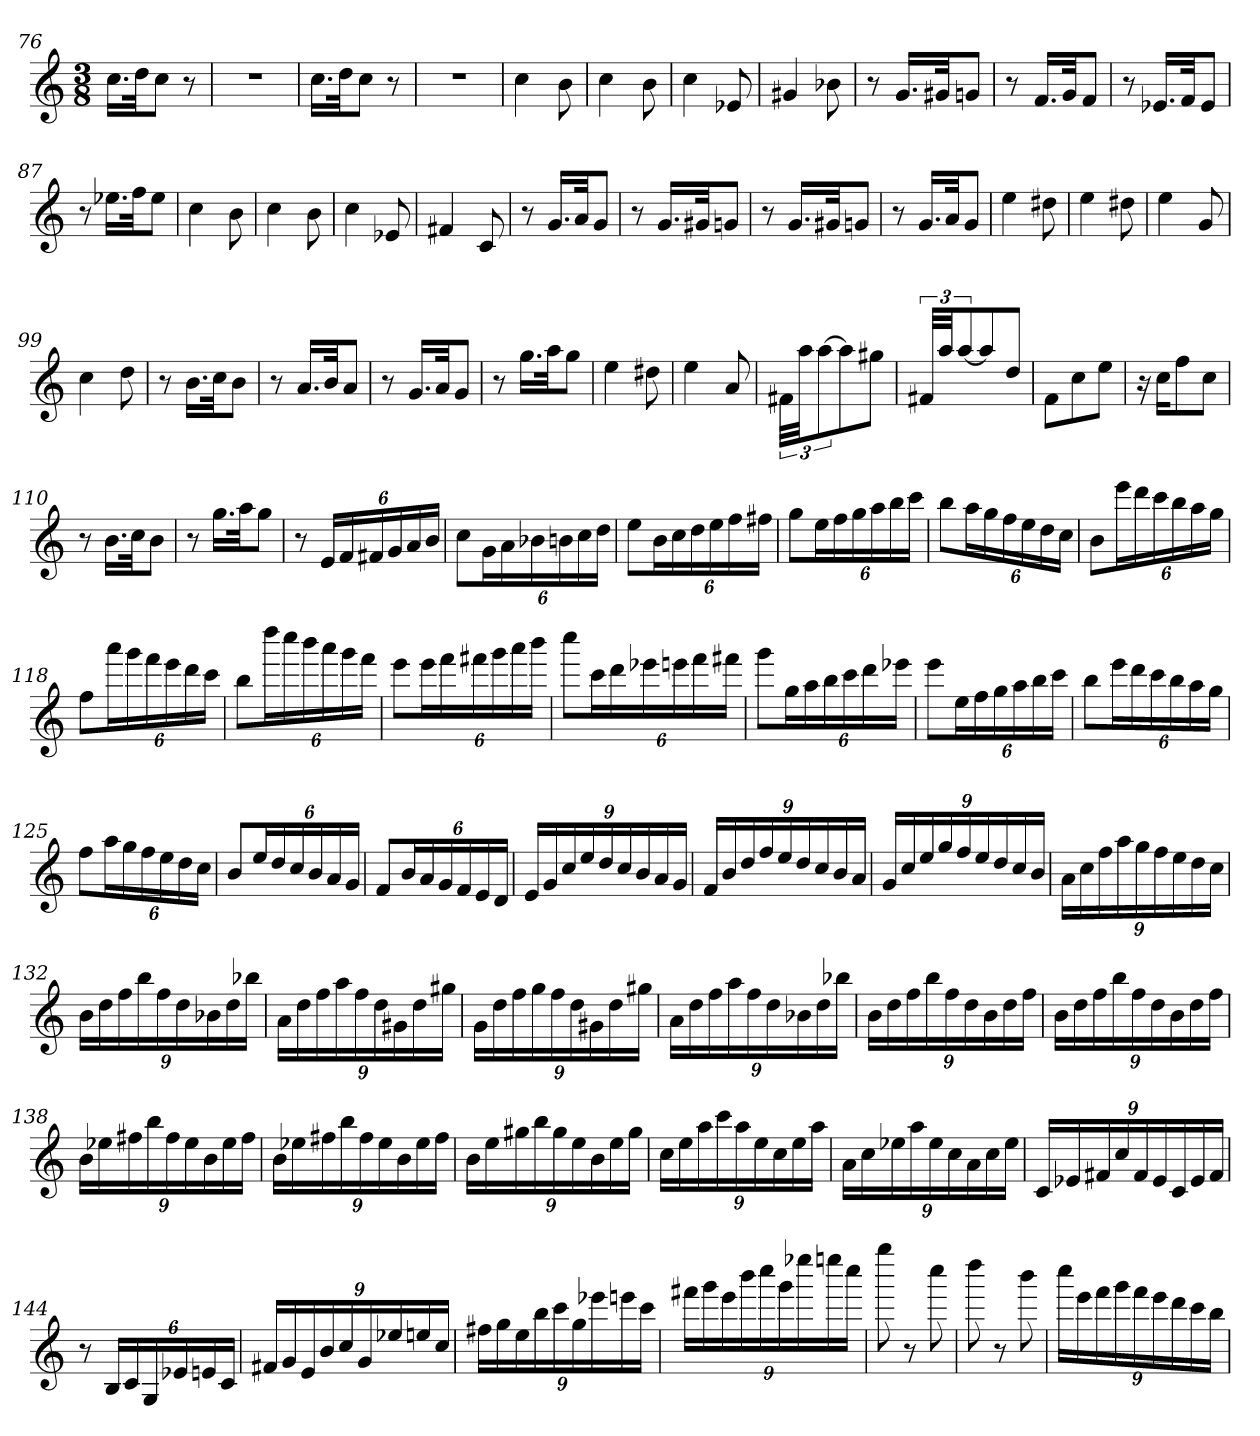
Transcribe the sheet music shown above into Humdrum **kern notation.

**kern
*part1
*staff1
*clefG2
*k[]
*C:
*M3/8
=76
16.cc\LL
32dd\Jk
8cc\J
8r
=77
4.r
=78
16.cc\LL
32dd\Jk
8cc\J
8r
=79
4.r
=80
4cc
8b
=81
4cc
8b
=82
4cc
8e-X
=83
4g#X
8b-X
=84
8r
16.g/LL
32g#X/Jk
8gn/J
=85
8r
16.f/LL
32g/Jk
8f/J
=86
8r
16.e-X/LL
32f/Jk
8e-/J
=87
8r
16.ee-X\LL
32ff\Jk
8ee-\J
=88
4cc
8b
=89
4cc
8b
=90
4cc
8e-X
=91
4f#X
8c
=92
8r
16.g/LL
32a/Jk
8g/J
=93
8r
16.g/LL
32g#X/Jk
8gn/J
=94
8r
16.g/LL
32g#X/Jk
8gn/J
=95
8r
16.g/LL
32a/Jk
8g/J
=96
4ee
8dd#X
=97
4ee
8dd#X
=98
4ee
8g
=99
4cc
8dd
=100
8r
16.b\LL
32cc\Jk
8b\J
=101
8r
16.a/LL
32b/Jk
8a/J
=102
8r
16.g/LL
32a/Jk
8g/J
=103
8r
16.gg\LL
32aa\Jk
8gg\J
=104
4ee
8dd#X
=105
4ee
8a
=106
48f#X\LLL
48aa\JJ
[12aa\
8aa\]
8gg#X\J
=107
48f#X/LLL
48aa/JJ
[12aa/
8aa/]
8dd/J
=108
8f\L
8cc\
8ee\J
=109
16r
16cc\KL
8ff\
8cc\J
=110
8r
16.b\LL
32cc\Jk
8b\J
=111
8r
16.gg\LL
32aa\Jk
8gg\J
=112
8r
24e/LL
24f/
24f#X/
24g/
24a/
24b/JJ
=113
8cc\L
24g\L
24a\
24b-X\
24bn\
24cc\
24dd\JJ
=114
8ee\L
24b\L
24cc\
24dd\
24ee\
24ff\
24ff#X\JJ
=115
8gg\L
24ee\L
24ff\
24gg\
24aa\
24bb\
24ccc\JJ
=116
8bb\L
24aa\L
24gg\
24ff\
24ee\
24dd\
24cc\JJ
=117
8b\L
24eee\L
24ddd\
24ccc\
24bb\
24aa\
24gg\JJ
=118
8ff\L
24aaa\L
24ggg\
24fff\
24eee\
24ddd\
24ccc\JJ
=119
8bb\L
24dddd\L
24cccc\
24bbb\
24aaa\
24ggg\
24fff\JJ
=120
8eee\L
24eee\L
24fff\
24fff#X\
24ggg\
24aaa\
24bbb\JJ
=121
8cccc\L
24ccc\L
24ddd\
24eee-X\
24eeen\
24fff\
24fff#X\JJ
=122
8ggg\L
24gg\L
24aa\
24bb\
24ccc\
24ddd\
24eee-X\JJ
=123
8eee\L
24ee\L
24ff\
24gg\
24aa\
24bb\
24ccc\JJ
=124
8bb\L
24eee\L
24ddd\
24ccc\
24bb\
24aa\
24gg\JJ
=125
8ff\L
24aa\L
24gg\
24ff\
24ee\
24dd\
24cc\JJ
=126
8b/L
24ee/L
24dd/
24cc/
24b/
24a/
24g/JJ
=127
8f/L
24b/L
24a/
24g/
24f/
24e/
24d/JJ
=128
24e/LL
24g/
24cc/
24ee/
24dd/
24cc/
24b/
24a/
24g/JJ
=129
24f/LL
24b/
24dd/
24ff/
24ee/
24dd/
24cc/
24b/
24a/JJ
=130
24g/LL
24cc/
24ee/
24gg/
24ff/
24ee/
24dd/
24cc/
24b/JJ
=131
24a\LL
24cc\
24ff\
24aa\
24gg\
24ff\
24ee\
24dd\
24cc\JJ
=132
24b\LL
24dd\
24ff\
24bb\
24ff\
24dd\
24b-X\
24dd\
24bb-X\JJ
=133
24a\LL
24dd\
24ff\
24aa\
24ff\
24dd\
24g#X\
24dd\
24gg#X\JJ
=134
24g\LL
24dd\
24ff\
24gg\
24ff\
24dd\
24g#X\
24dd\
24gg#X\JJ
=135
24a\LL
24dd\
24ff\
24aa\
24ff\
24dd\
24b-X\
24dd\
24bb-X\JJ
=136
24b\LL
24dd\
24ff\
24bb\
24ff\
24dd\
24b\
24dd\
24ff\JJ
=137
24b\LL
24dd\
24ff\
24bb\
24ff\
24dd\
24b\
24dd\
24ff\JJ
=138
24b\LL
24ee-X\
24ff#X\
24bb\
24ff#\
24ee-\
24b\
24ee-\
24ff#\JJ
=139
24b\LL
24ee-X\
24ff#X\
24bb\
24ff#\
24ee-\
24b\
24ee-\
24ff#\JJ
=140
24b\LL
24ee\
24gg#X\
24bb\
24gg#\
24ee\
24b\
24ee\
24gg#\JJ
=141
24cc\LL
24ee\
24aa\
24ccc\
24aa\
24ee\
24cc\
24ee\
24aa\JJ
=142
24a\LL
24cc\
24ee-X\
24aa\
24ee-\
24cc\
24a\
24cc\
24ee-\JJ
=143
24c/LL
24e-X/
24f#X/
24cc/
24f#/
24e-/
24c/
24e-/
24f#/JJ
=144
8r
24B/LL
24c/
24G/
24e-X/
24en/
24c/JJ
=145
24f#X/LL
24g/
24e/
24b/
24cc/
24g/
24ee-X/
24een/
24cc/JJ
=146
24ff#X\LL
24gg\
24ee\
24bb\
24ccc\
24gg\
24eee-X\
24eeen\
24ccc\JJ
=147
24fff#X\LL
24ggg\
24eee\
24bbb\
24cccc\
24ggg\
24eeee-X\
24eeeen\
24cccc\JJ
=148
8gggg
8r
8cccc
=149
8dddd
8r
8bbb
=150
24cccc\LL
24eee\
24fff\
24ggg\
24fff\
24eee\
24ddd\
24ccc\
24bb\JJ
=
*-
